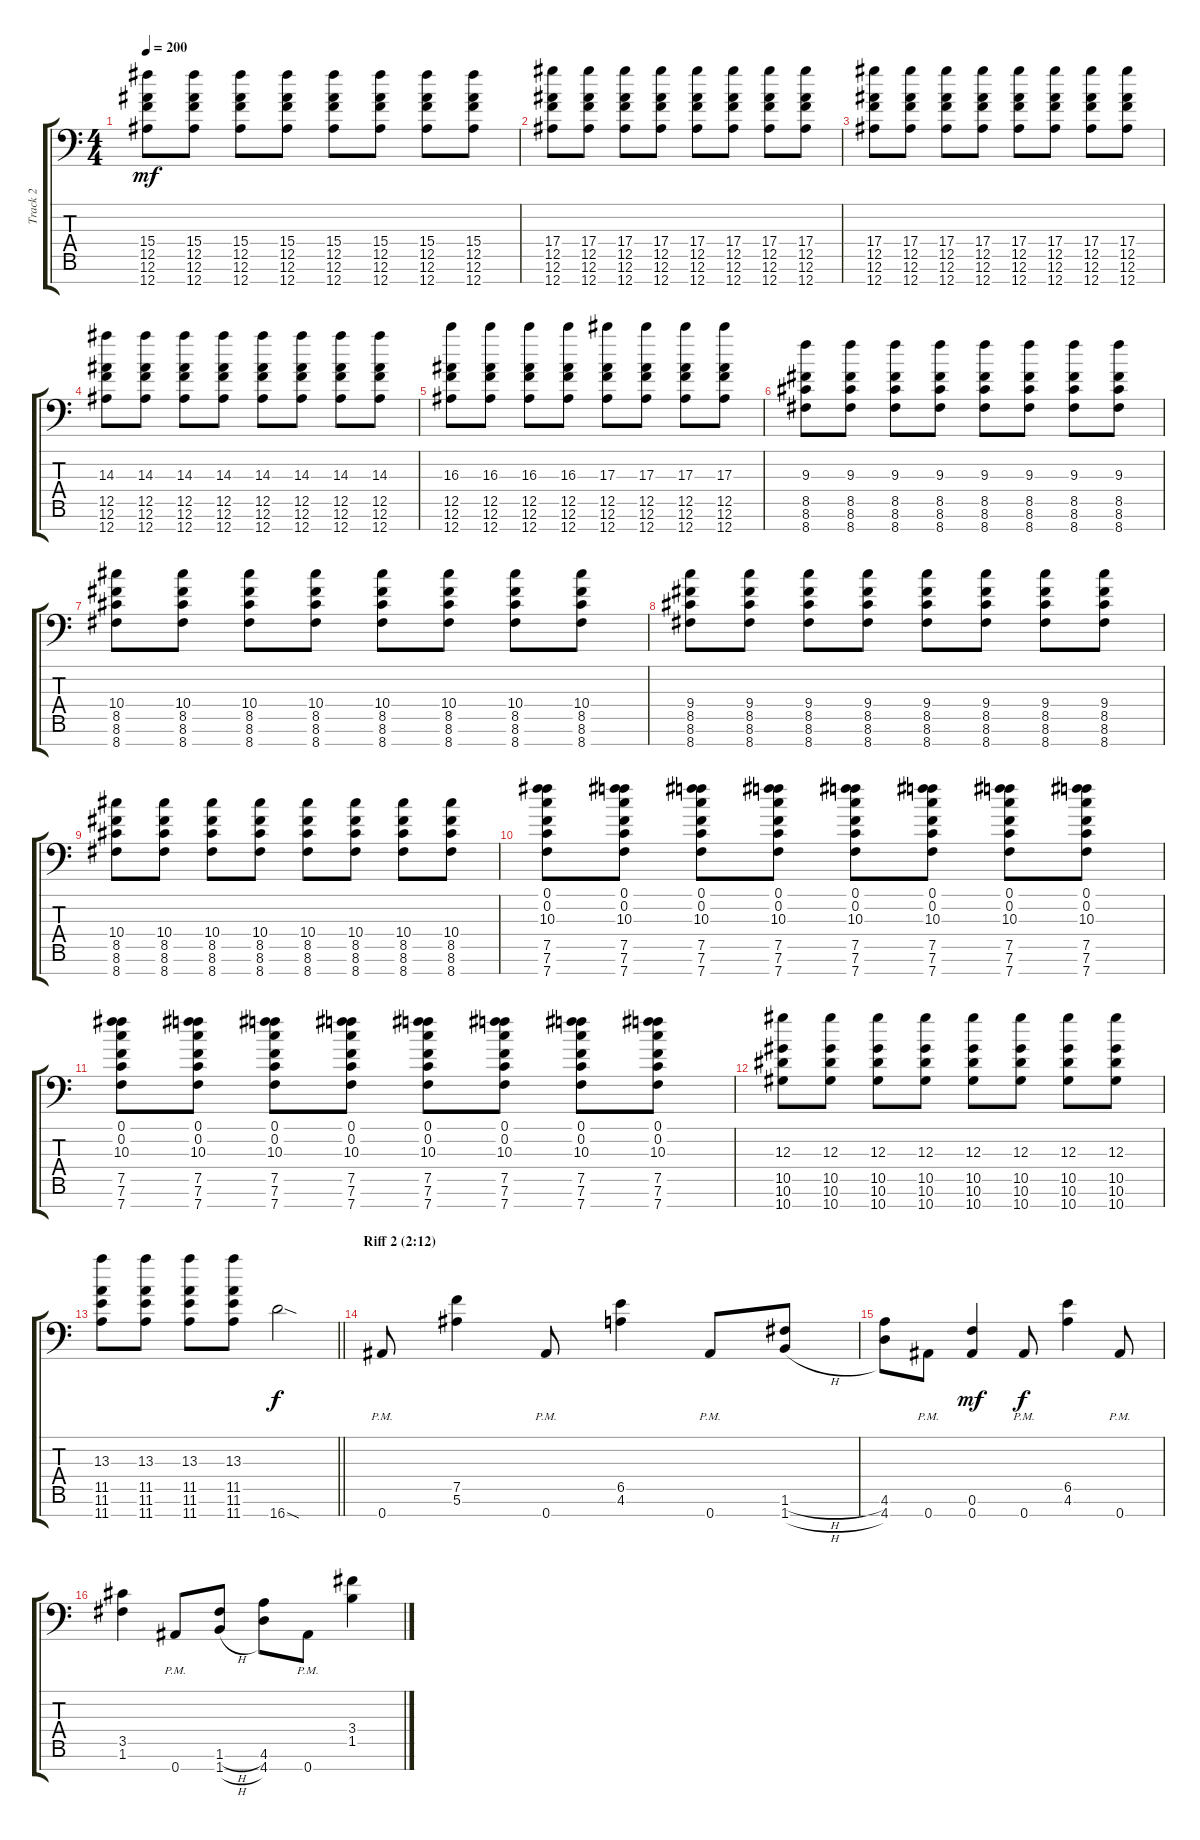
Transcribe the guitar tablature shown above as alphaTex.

\track ("Track 2" "Track 2") {instrument distortionguitar}
\staff {score tabs}
\tuning (F4 C4 Ab3 Eb3 Bb2 F2 Bb1) {hide}
\ts (4 4)
\tempo 200
\clef f4
\ks c
(15.4 12.5 12.6 12.7).8{dy mf} (15.4 12.5 12.6 12.7).8 (15.4 12.5 12.6 12.7).8 (15.4 12.5 12.6 12.7).8 (15.4 12.5 12.6 12.7).8 (15.4 12.5 12.6 12.7).8 (15.4 12.5 12.6 12.7).8 (15.4 12.5 12.6 12.7).8 |
(17.4 12.5 12.6 12.7).8 (17.4 12.5 12.6 12.7).8 (17.4 12.5 12.6 12.7).8 (17.4 12.5 12.6 12.7).8 (17.4 12.5 12.6 12.7).8 (17.4 12.5 12.6 12.7).8 (17.4 12.5 12.6 12.7).8 (17.4 12.5 12.6 12.7).8 |
(17.4 12.5 12.6 12.7).8 (17.4 12.5 12.6 12.7).8 (17.4 12.5 12.6 12.7).8 (17.4 12.5 12.6 12.7).8 (17.4 12.5 12.6 12.7).8 (17.4 12.5 12.6 12.7).8 (17.4 12.5 12.6 12.7).8 (17.4 12.5 12.6 12.7).8 |
(14.3 12.5 12.6 12.7).8 (14.3 12.5 12.6 12.7).8 (14.3 12.5 12.6 12.7).8 (14.3 12.5 12.6 12.7).8 (14.3 12.5 12.6 12.7).8 (14.3 12.5 12.6 12.7).8 (14.3 12.5 12.6 12.7).8 (14.3 12.5 12.6 12.7).8 |
(16.3 12.5 12.6 12.7).8 (16.3 12.5 12.6 12.7).8 (16.3 12.5 12.6 12.7).8 (16.3 12.5 12.6 12.7).8 (17.3 12.5 12.6 12.7).8 (17.3 12.5 12.6 12.7).8 (17.3 12.5 12.6 12.7).8 (17.3 12.5 12.6 12.7).8 |
(9.3 8.5 8.6 8.7).8 (9.3 8.5 8.6 8.7).8 (9.3 8.5 8.6 8.7).8 (9.3 8.5 8.6 8.7).8 (9.3 8.5 8.6 8.7).8 (9.3 8.5 8.6 8.7).8 (9.3 8.5 8.6 8.7).8 (9.3 8.5 8.6 8.7).8 |
(10.4 8.5 8.6 8.7).8 (10.4 8.5 8.6 8.7).8 (10.4 8.5 8.6 8.7).8 (10.4 8.5 8.6 8.7).8 (10.4 8.5 8.6 8.7).8 (10.4 8.5 8.6 8.7).8 (10.4 8.5 8.6 8.7).8 (10.4 8.5 8.6 8.7).8 |
(9.4 8.5 8.6 8.7).8 (9.4 8.5 8.6 8.7).8 (9.4 8.5 8.6 8.7).8 (9.4 8.5 8.6 8.7).8 (9.4 8.5 8.6 8.7).8 (9.4 8.5 8.6 8.7).8 (9.4 8.5 8.6 8.7).8 (9.4 8.5 8.6 8.7).8 |
(10.4 8.5 8.6 8.7).8 (10.4 8.5 8.6 8.7).8 (10.4 8.5 8.6 8.7).8 (10.4 8.5 8.6 8.7).8 (10.4 8.5 8.6 8.7).8 (10.4 8.5 8.6 8.7).8 (10.4 8.5 8.6 8.7).8 (10.4 8.5 8.6 8.7).8 |
(0.1 0.2 10.3 7.5 7.6 7.7).8 (0.1 0.2 10.3 7.5 7.6 7.7).8 (0.1 0.2 10.3 7.5 7.6 7.7).8 (0.1 0.2 10.3 7.5 7.6 7.7).8 (0.1 0.2 10.3 7.5 7.6 7.7).8 (0.1 0.2 10.3 7.5 7.6 7.7).8 (0.1 0.2 10.3 7.5 7.6 7.7).8 (0.1 0.2 10.3 7.5 7.6 7.7).8 |
(0.1 0.2 10.3 7.5 7.6 7.7).8 (0.1 0.2 10.3 7.5 7.6 7.7).8 (0.1 0.2 10.3 7.5 7.6 7.7).8 (0.1 0.2 10.3 7.5 7.6 7.7).8 (0.1 0.2 10.3 7.5 7.6 7.7).8 (0.1 0.2 10.3 7.5 7.6 7.7).8 (0.1 0.2 10.3 7.5 7.6 7.7).8 (0.1 0.2 10.3 7.5 7.6 7.7).8 |
(12.3 10.5 10.6 10.7).8 (12.3 10.5 10.6 10.7).8 (12.3 10.5 10.6 10.7).8 (12.3 10.5 10.6 10.7).8 (12.3 10.5 10.6 10.7).8 (12.3 10.5 10.6 10.7).8 (12.3 10.5 10.6 10.7).8 (12.3 10.5 10.6 10.7).8 |
\barLineRight lightlight
(13.3 11.5 11.6 11.7).8 (13.3 11.5 11.6 11.7).8 (13.3 11.5 11.6 11.7).8 (13.3 11.5 11.6 11.7).8 16.7{sod}.2{dy f} |
\section ("" "Riff 2 (2:12)")
0.7{pm}.8 (7.5 5.6).4 0.7{pm}.8 (6.5 4.6).4 0.7{pm}.8 (1.6{h} 1.7{h}).8 |
(4.6 4.7).8 0.7{pm}.8 (0.6 0.7).4{dy mf} 0.7{pm}.8{dy f} (6.5 4.6).4 0.7{pm}.8 |
(3.5 1.6).4 0.7{pm}.8 (1.6{h} 1.7{h}).8 (4.6 4.7).8 0.7{pm}.8 (3.4 1.5).4
